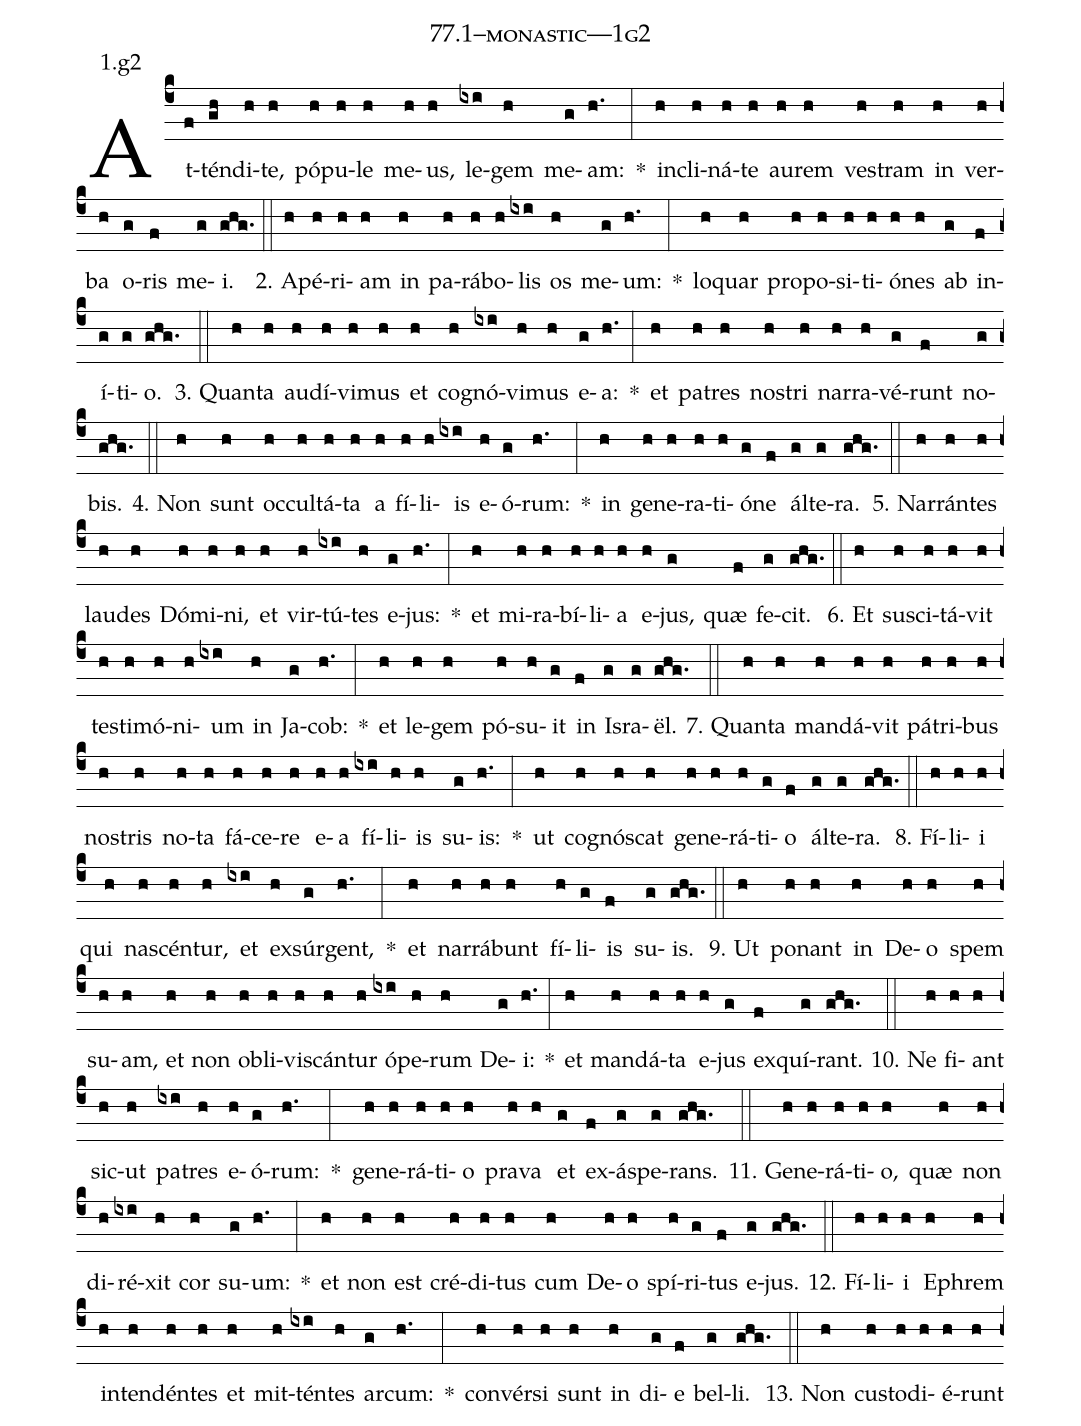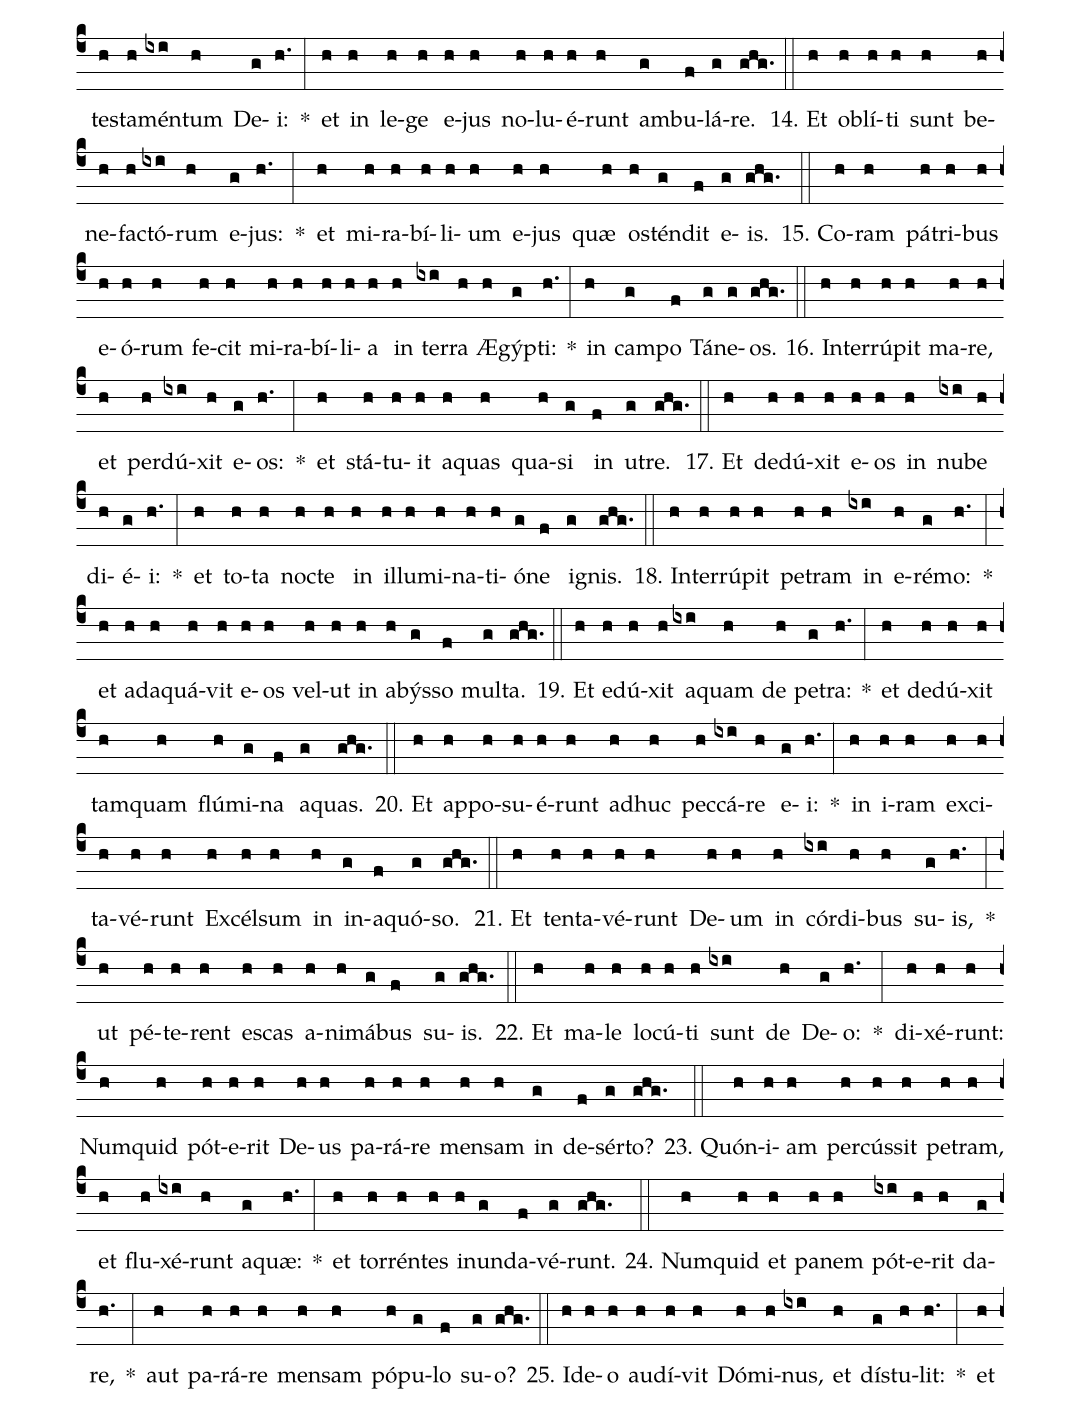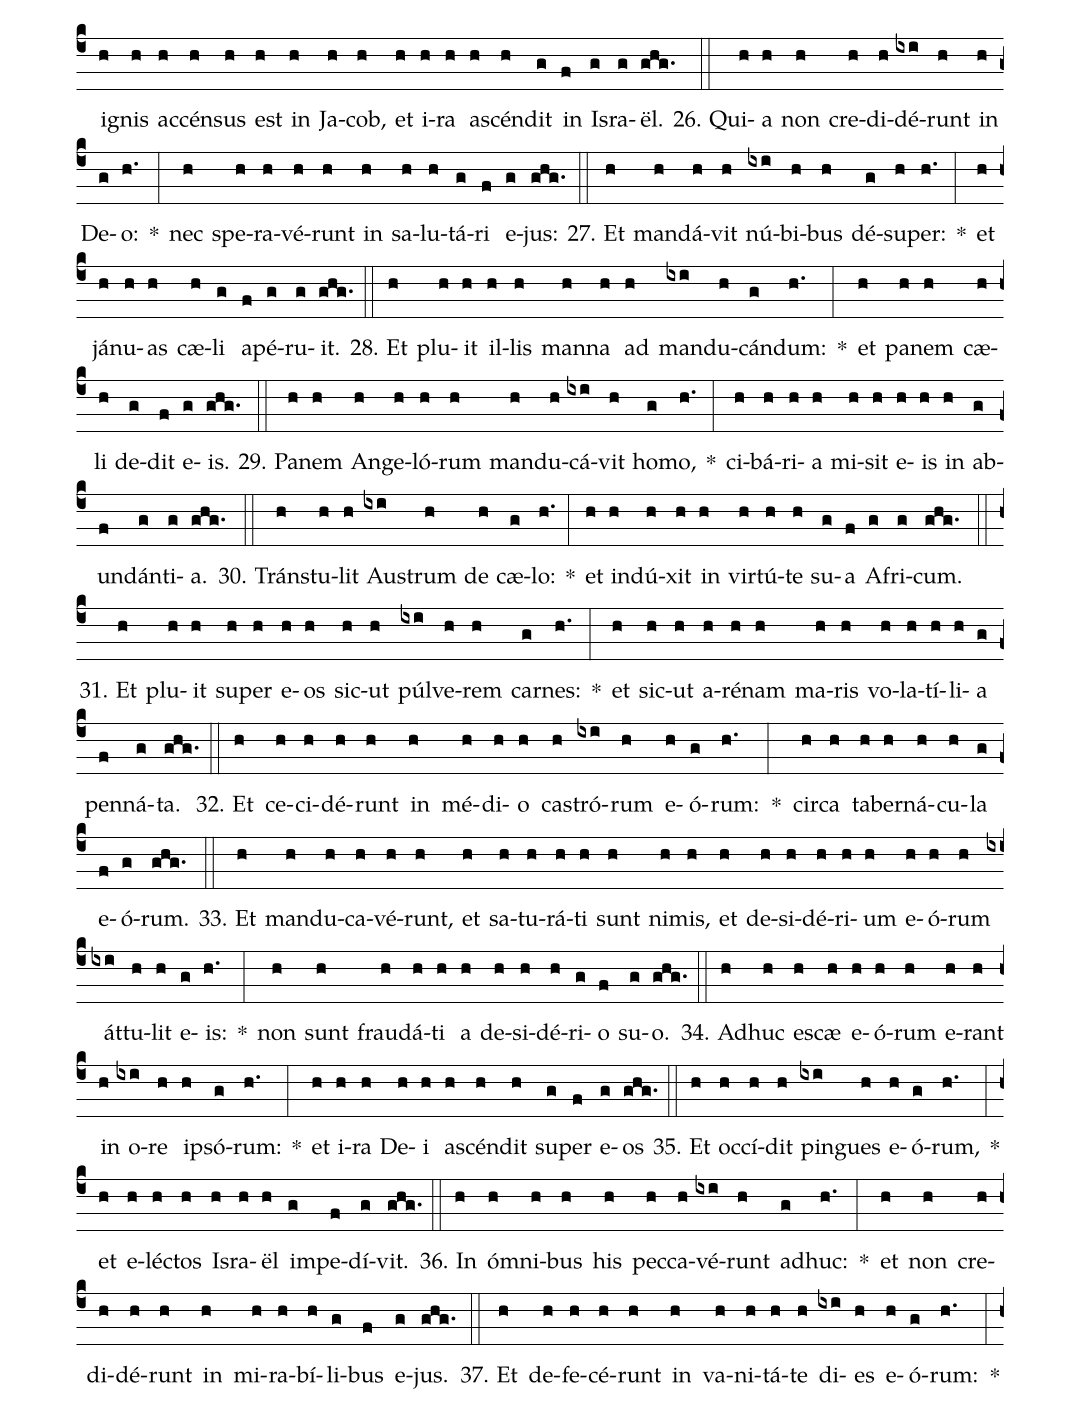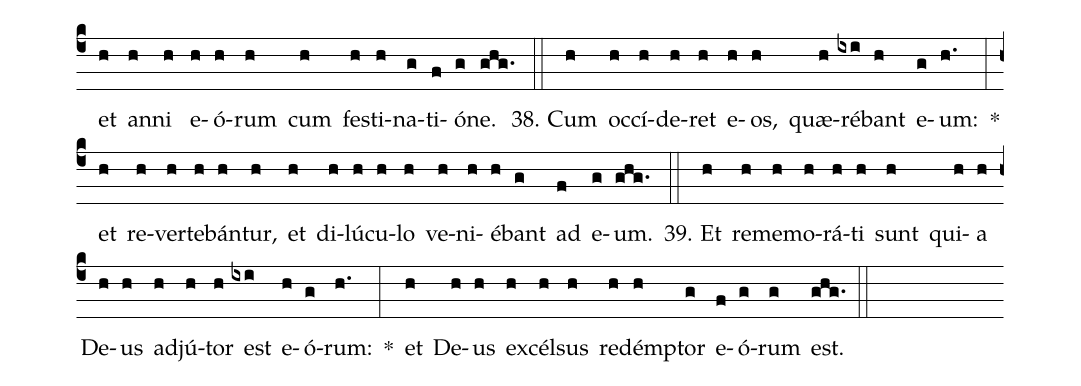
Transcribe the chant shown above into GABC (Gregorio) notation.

name: 77.1--monastic---1g2;
annotation: 1.g2;
%%
(c4)At(f)tén(gh)di(h)te,(h) pó(h)pu(h)le(h) me(h)us,(h) le(ixi)gem(h) me(g)am:(h.) *(:) in(h)cli(h)ná(h)te(h) au(h)rem(h) ves(h)tram(h) in(h) ver(h)ba(h) o(g)ris(f) me(g)i.(ghg.) (::)
2. A(h)pé(h)ri(h)am(h) in(h) pa(h)rá(h)bo(h)lis(ixi) os(h) me(g)um:(h.) *(:) lo(h)quar(h) pro(h)po(h)si(h)ti(h)ó(h)nes(h) ab(g) in(f)í(g)ti(g)o.(ghg.) (::)
3. Quan(h)ta(h) au(h)dí(h)vi(h)mus(h) et(h) co(h)gnó(ixi)vi(h)mus(h) e(g)a:(h.) *(:) et(h) pa(h)tres(h) nos(h)tri(h) nar(h)ra(h)vé(g)runt(f) no(g)bis.(ghg.) (::)
4. Non(h) sunt(h) oc(h)cul(h)tá(h)ta(h) a(h) fí(h)li(h)is(ixi) e(h)ó(g)rum:(h.) *(:) in(h) ge(h)ne(h)ra(h)ti(h)ó(g)ne(f) ál(g)te(g)ra.(ghg.) (::)
5. Nar(h)rán(h)tes(h) lau(h)des(h) Dó(h)mi(h)ni,(h) et(h) vir(h)tú(ixi)tes(h) e(g)jus:(h.) *(:) et(h) mi(h)ra(h)bí(h)li(h)a(h) e(h)jus,(g) quæ(f) fe(g)cit.(ghg.) (::)
6. Et(h) su(h)sci(h)tá(h)vit(h) tes(h)ti(h)mó(h)ni(h)um(ixi) in(h) Ja(g)cob:(h.) *(:) et(h) le(h)gem(h) pó(h)su(h)it(g) in(f) Is(g)ra(g)ël.(ghg.) (::)
7. Quan(h)ta(h) man(h)dá(h)vit(h) pá(h)tri(h)bus(h) nos(h)tris(h) no(h)ta(h) fá(h)ce(h)re(h) e(h)a(h) fí(ixi)li(h)is(h) su(g)is:(h.) *(:) ut(h) co(h)gnós(h)cat(h) ge(h)ne(h)rá(h)ti(g)o(f) ál(g)te(g)ra.(ghg.) (::)
8. Fí(h)li(h)i(h) qui(h) na(h)scén(h)tur,(h) et(ixi) ex(h)súr(g)gent,(h.) *(:) et(h) nar(h)rá(h)bunt(h) fí(h)li(g)is(f) su(g)is.(ghg.) (::)
9. Ut(h) po(h)nant(h) in(h) De(h)o(h) spem(h) su(h)am,(h) et(h) non(h) ob(h)li(h)vis(h)cán(h)tur(h) ó(ixi)pe(h)rum(h) De(g)i:(h.) *(:) et(h) man(h)dá(h)ta(h) e(h)jus(g) ex(f)quí(g)rant.(ghg.) (::)
10. Ne(h) fi(h)ant(h) sic(h)ut(h) pa(ixi)tres(h) e(h)ó(g)rum:(h.) *(:) ge(h)ne(h)rá(h)ti(h)o(h) pra(h)va(h) et(g) ex(f)ás(g)pe(g)rans.(ghg.) (::)
11. Ge(h)ne(h)rá(h)ti(h)o,(h) quæ(h) non(h) di(h)ré(ixi)xit(h) cor(h) su(g)um:(h.) *(:) et(h) non(h) est(h) cré(h)di(h)tus(h) cum(h) De(h)o(h) spí(h)ri(g)tus(f) e(g)jus.(ghg.) (::)
12. Fí(h)li(h)i(h) E(h)phrem(h) in(h)ten(h)dén(h)tes(h) et(h) mit(h)tén(ixi)tes(h) ar(g)cum:(h.) *(:) con(h)vér(h)si(h) sunt(h) in(h) di(g)e(f) bel(g)li.(ghg.) (::)
13. Non(h) cus(h)to(h)di(h)é(h)runt(h) tes(h)ta(h)mén(ixi)tum(h) De(g)i:(h.) *(:) et(h) in(h) le(h)ge(h) e(h)jus(h) no(h)lu(h)é(h)runt(h) am(g)bu(f)lá(g)re.(ghg.) (::)
14. Et(h) ob(h)lí(h)ti(h) sunt(h) be(h)ne(h)fac(h)tó(ixi)rum(h) e(g)jus:(h.) *(:) et(h) mi(h)ra(h)bí(h)li(h)um(h) e(h)jus(h) quæ(h) os(h)tén(g)dit(f) e(g)is.(ghg.) (::)
15. Co(h)ram(h) pá(h)tri(h)bus(h) e(h)ó(h)rum(h) fe(h)cit(h) mi(h)ra(h)bí(h)li(h)a(h) in(h) ter(ixi)ra(h) Æ(h)gýp(g)ti:(h.) *(:) in(h) cam(g)po(f) Tá(g)ne(g)os.(ghg.) (::)
16. In(h)ter(h)rú(h)pit(h) ma(h)re,(h) et(h) per(h)dú(ixi)xit(h) e(g)os:(h.) *(:) et(h) stá(h)tu(h)it(h) a(h)quas(h) qua(h)si(g) in(f) u(g)tre.(ghg.) (::)
17. Et(h) de(h)dú(h)xit(h) e(h)os(h) in(h) nu(ixi)be(h) di(h)é(g)i:(h.) *(:) et(h) to(h)ta(h) noc(h)te(h) in(h) il(h)lu(h)mi(h)na(h)ti(h)ó(g)ne(f) i(g)gnis.(ghg.) (::)
18. In(h)ter(h)rú(h)pit(h) pe(h)tram(h) in(ixi) e(h)ré(g)mo:(h.) *(:) et(h) ad(h)a(h)quá(h)vit(h) e(h)os(h) vel(h)ut(h) in(h) a(h)býs(g)so(f) mul(g)ta.(ghg.) (::)
19. Et(h) e(h)dú(h)xit(h) a(ixi)quam(h) de(h) pe(g)tra:(h.) *(:) et(h) de(h)dú(h)xit(h) tam(h)quam(h) flú(h)mi(g)na(f) a(g)quas.(ghg.) (::)
20. Et(h) ap(h)po(h)su(h)é(h)runt(h) ad(h)huc(h) pec(h)cá(ixi)re(h) e(g)i:(h.) *(:) in(h) i(h)ram(h) ex(h)ci(h)ta(h)vé(h)runt(h) Ex(h)cél(h)sum(h) in(h) in(g)a(f)quó(g)so.(ghg.) (::)
21. Et(h) ten(h)ta(h)vé(h)runt(h) De(h)um(h) in(h) cór(ixi)di(h)bus(h) su(g)is,(h.) *(:) ut(h) pé(h)te(h)rent(h) es(h)cas(h) a(h)ni(h)má(g)bus(f) su(g)is.(ghg.) (::)
22. Et(h) ma(h)le(h) lo(h)cú(h)ti(h) sunt(ixi) de(h) De(g)o:(h.) *(:) di(h)xé(h)runt:(h) Num(h)quid(h) pót(h)e(h)rit(h) De(h)us(h) pa(h)rá(h)re(h) men(h)sam(h) in(g) de(f)sér(g)to?(ghg.) (::)
23. Quón(h)i(h)am(h) per(h)cús(h)sit(h) pe(h)tram,(h) et(h) flu(h)xé(ixi)runt(h) a(g)quæ:(h.) *(:) et(h) tor(h)rén(h)tes(h) in(h)un(g)da(f)vé(g)runt.(ghg.) (::)
24. Num(h)quid(h) et(h) pa(h)nem(h) pót(ixi)e(h)rit(h) da(g)re,(h.) *(:) aut(h) pa(h)rá(h)re(h) men(h)sam(h) pó(h)pu(g)lo(f) su(g)o?(ghg.) (::)
25. Id(h)e(h)o(h) au(h)dí(h)vit(h) Dó(h)mi(h)nus,(ixi) et(h) dís(g)tu(h)lit:(h.) *(:) et(h) i(h)gnis(h) ac(h)cén(h)sus(h) est(h) in(h) Ja(h)cob,(h) et(h) i(h)ra(h) a(h)scén(h)dit(g) in(f) Is(g)ra(g)ël.(ghg.) (::)
26. Qui(h)a(h) non(h) cre(h)di(h)dé(ixi)runt(h) in(h) De(g)o:(h.) *(:) nec(h) spe(h)ra(h)vé(h)runt(h) in(h) sa(h)lu(h)tá(g)ri(f) e(g)jus:(ghg.) (::)
27. Et(h) man(h)dá(h)vit(h) nú(ixi)bi(h)bus(h) dé(g)su(h)per:(h.) *(:) et(h) já(h)nu(h)as(h) cæ(h)li(g) a(f)pé(g)ru(g)it.(ghg.) (::)
28. Et(h) plu(h)it(h) il(h)lis(h) man(h)na(h) ad(h) man(ixi)du(h)cán(g)dum:(h.) *(:) et(h) pa(h)nem(h) cæ(h)li(h) de(g)dit(f) e(g)is.(ghg.) (::)
29. Pa(h)nem(h) An(h)ge(h)ló(h)rum(h) man(h)du(h)cá(ixi)vit(h) ho(g)mo,(h.) *(:) ci(h)bá(h)ri(h)a(h) mi(h)sit(h) e(h)is(h) in(h) ab(g)un(f)dán(g)ti(g)a.(ghg.) (::)
30. Tráns(h)tu(h)lit(h) Aus(ixi)trum(h) de(h) cæ(g)lo:(h.) *(:) et(h) in(h)dú(h)xit(h) in(h) vir(h)tú(h)te(h) su(g)a(f) A(g)fri(g)cum.(ghg.) (::)
31. Et(h) plu(h)it(h) su(h)per(h) e(h)os(h) sic(h)ut(h) púl(ixi)ve(h)rem(h) car(g)nes:(h.) *(:) et(h) sic(h)ut(h) a(h)ré(h)nam(h) ma(h)ris(h) vo(h)la(h)tí(h)li(h)a(g) pen(f)ná(g)ta.(ghg.) (::)
32. Et(h) ce(h)ci(h)dé(h)runt(h) in(h) mé(h)di(h)o(h) cas(h)tró(ixi)rum(h) e(h)ó(g)rum:(h.) *(:) cir(h)ca(h) ta(h)ber(h)ná(h)cu(h)la(g) e(f)ó(g)rum.(ghg.) (::)
33. Et(h) man(h)du(h)ca(h)vé(h)runt,(h) et(h) sa(h)tu(h)rá(h)ti(h) sunt(h) ni(h)mis,(h) et(h) de(h)si(h)dé(h)ri(h)um(h) e(h)ó(h)rum(h) át(ixi)tu(h)lit(h) e(g)is:(h.) *(:) non(h) sunt(h) frau(h)dá(h)ti(h) a(h) de(h)si(h)dé(h)ri(g)o(f) su(g)o.(ghg.) (::)
34. Ad(h)huc(h) e(h)scæ(h) e(h)ó(h)rum(h) e(h)rant(h) in(h) o(ixi)re(h) ip(h)só(g)rum:(h.) *(:) et(h) i(h)ra(h) De(h)i(h) a(h)scén(h)dit(h) su(g)per(f) e(g)os(ghg.) (::)
35. Et(h) oc(h)cí(h)dit(h) pin(ixi)gues(h) e(h)ó(g)rum,(h.) *(:) et(h) e(h)léc(h)tos(h) Is(h)ra(h)ël(h) im(g)pe(f)dí(g)vit.(ghg.) (::)
36. In(h) óm(h)ni(h)bus(h) his(h) pec(h)ca(h)vé(ixi)runt(h) ad(g)huc:(h.) *(:) et(h) non(h) cre(h)di(h)dé(h)runt(h) in(h) mi(h)ra(h)bí(h)li(g)bus(f) e(g)jus.(ghg.) (::)
37. Et(h) de(h)fe(h)cé(h)runt(h) in(h) va(h)ni(h)tá(h)te(h) di(ixi)es(h) e(h)ó(g)rum:(h.) *(:) et(h) an(h)ni(h) e(h)ó(h)rum(h) cum(h) fes(h)ti(h)na(g)ti(f)ó(g)ne.(ghg.) (::)
38. Cum(h) oc(h)cí(h)de(h)ret(h) e(h)os,(h) quæ(h)ré(ixi)bant(h) e(g)um:(h.) *(:) et(h) re(h)ver(h)te(h)bán(h)tur,(h) et(h) di(h)lú(h)cu(h)lo(h) ve(h)ni(h)é(h)bant(g) ad(f) e(g)um.(ghg.) (::)
39. Et(h) re(h)me(h)mo(h)rá(h)ti(h) sunt(h) qui(h)a(h) De(h)us(h) ad(h)jú(h)tor(h) est(ixi) e(h)ó(g)rum:(h.) *(:) et(h) De(h)us(h) ex(h)cél(h)sus(h) red(h)émp(h)tor(g) e(f)ó(g)rum(g) est.(ghg.) (::)
